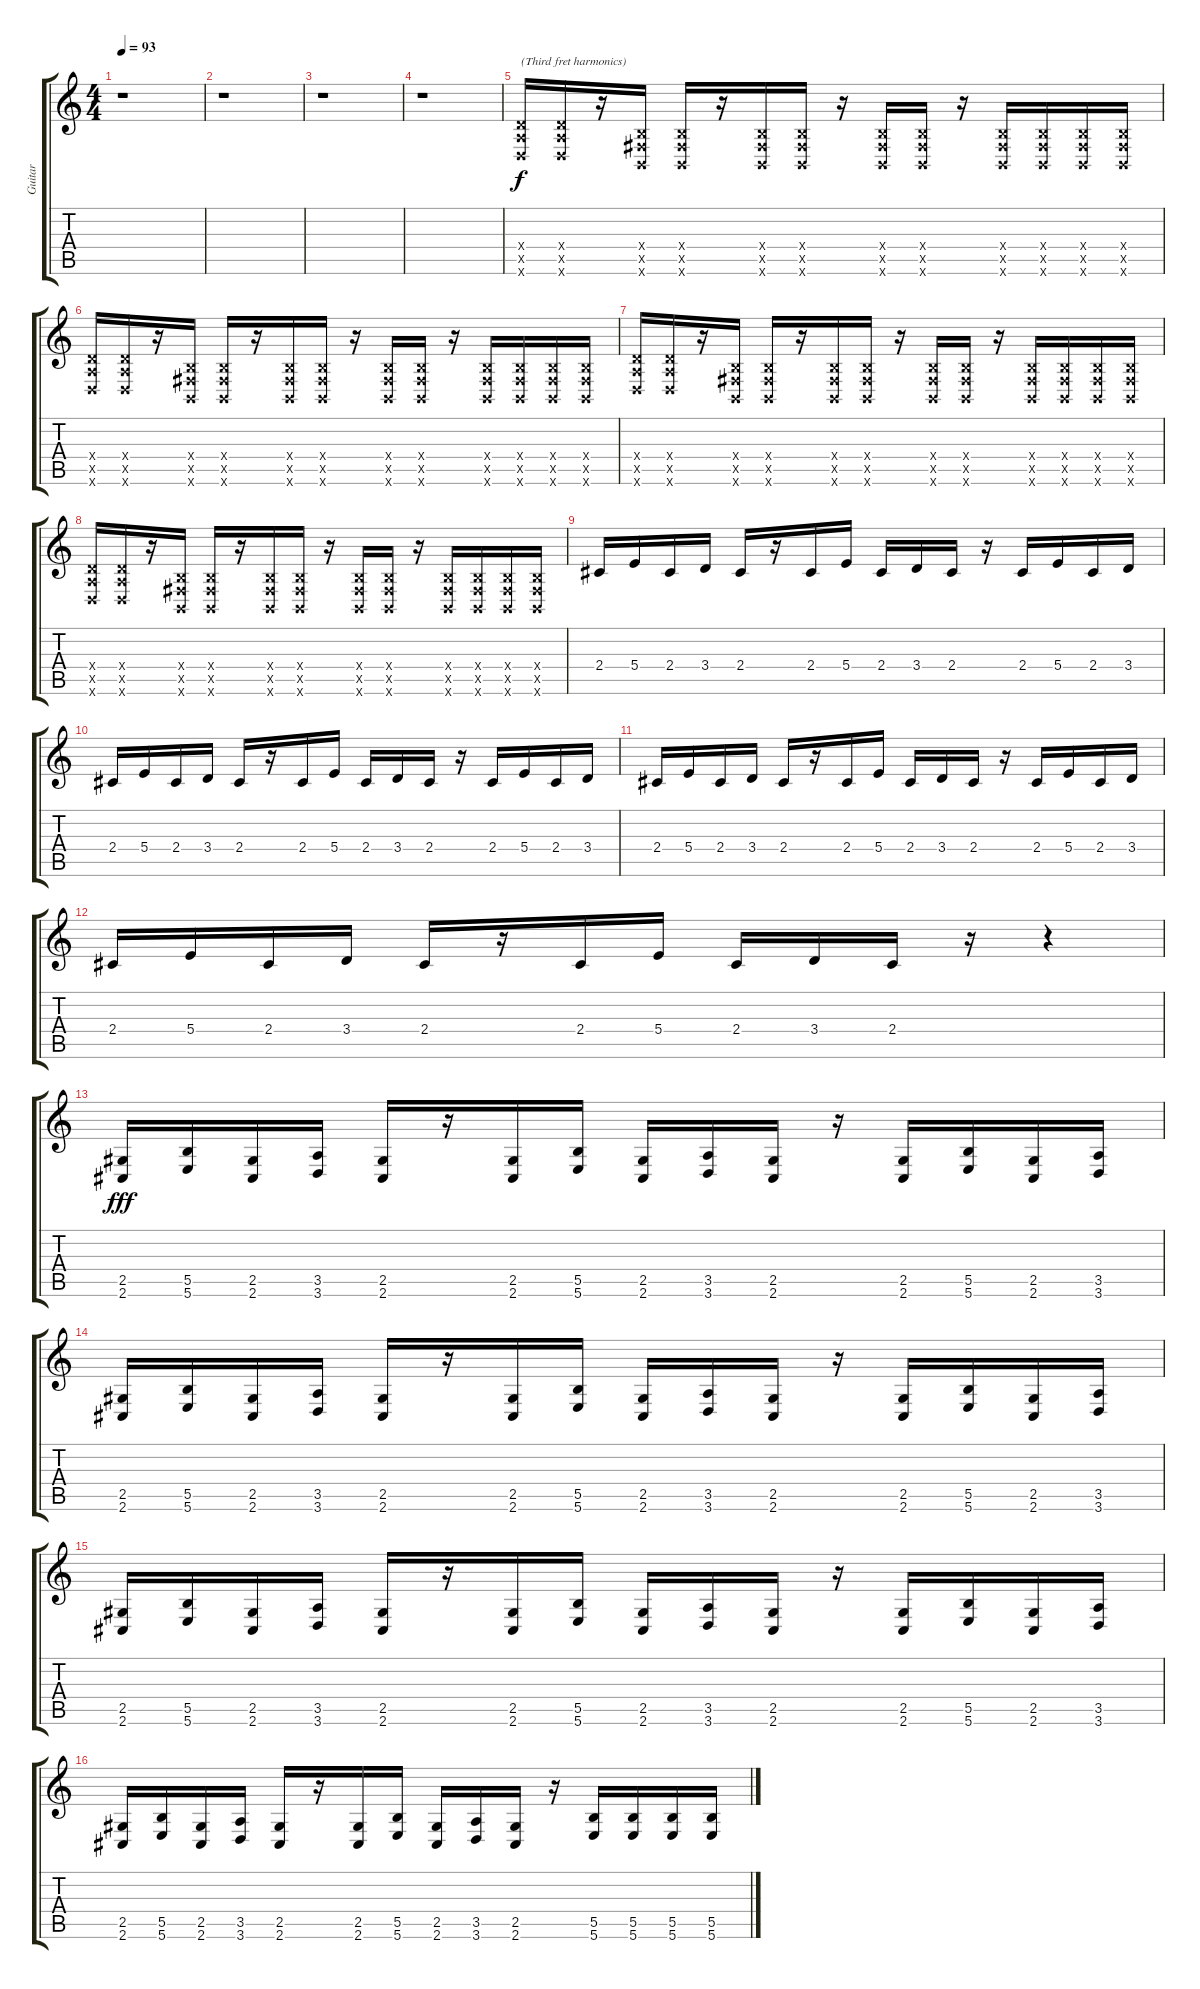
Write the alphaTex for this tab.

\track ("Guitar" "Guitar") {instrument overdrivenguitar}
\staff {score tabs}
\tuning (Db4 Ab3 E3 B2 Gb2 B1) {hide}
\ts (4 4)
\tempo 93
\clef g2
\ks c
r.1{dy f instrument overdrivenguitar} |
r.1 |
r.1 |
r.1 |
(3.4{x} 3.5{x} 3.6{x}).16{txt "(Third fret harmonics)"} (3.4{x} 3.5{x} 3.6{x}).16 r.16 (0.4{x} 0.5{x} 0.6{x}).16 (0.4{x} 0.5{x} 0.6{x}).16 r.16 (0.4{x} 0.5{x} 0.6{x}).16 (0.4{x} 0.5{x} 0.6{x}).16 r.16 (0.4{x} 0.5{x} 0.6{x}).16 (0.4{x} 0.5{x} 0.6{x}).16 r.16 (0.4{x} 0.5{x} 0.6{x}).16 (0.4{x} 0.5{x} 0.6{x}).16 (0.4{x} 0.5{x} 0.6{x}).16 (0.4{x} 0.5{x} 0.6{x}).16 |
(3.4{x} 3.5{x} 3.6{x}).16 (3.4{x} 3.5{x} 3.6{x}).16 r.16 (0.4{x} 0.5{x} 0.6{x}).16 (0.4{x} 0.5{x} 0.6{x}).16 r.16 (0.4{x} 0.5{x} 0.6{x}).16 (0.4{x} 0.5{x} 0.6{x}).16 r.16 (0.4{x} 0.5{x} 0.6{x}).16 (0.4{x} 0.5{x} 0.6{x}).16 r.16 (0.4{x} 0.5{x} 0.6{x}).16 (0.4{x} 0.5{x} 0.6{x}).16 (0.4{x} 0.5{x} 0.6{x}).16 (0.4{x} 0.5{x} 0.6{x}).16 |
(3.4{x} 3.5{x} 3.6{x}).16 (3.4{x} 3.5{x} 3.6{x}).16 r.16 (0.4{x} 0.5{x} 0.6{x}).16 (0.4{x} 0.5{x} 0.6{x}).16 r.16 (0.4{x} 0.5{x} 0.6{x}).16 (0.4{x} 0.5{x} 0.6{x}).16 r.16 (0.4{x} 0.5{x} 0.6{x}).16 (0.4{x} 0.5{x} 0.6{x}).16 r.16 (0.4{x} 0.5{x} 0.6{x}).16 (0.4{x} 0.5{x} 0.6{x}).16 (0.4{x} 0.5{x} 0.6{x}).16 (0.4{x} 0.5{x} 0.6{x}).16 |
(3.4{x} 3.5{x} 3.6{x}).16 (3.4{x} 3.5{x} 3.6{x}).16 r.16 (0.4{x} 0.5{x} 0.6{x}).16 (0.4{x} 0.5{x} 0.6{x}).16 r.16 (0.4{x} 0.5{x} 0.6{x}).16 (0.4{x} 0.5{x} 0.6{x}).16 r.16 (0.4{x} 0.5{x} 0.6{x}).16 (0.4{x} 0.5{x} 0.6{x}).16 r.16 (0.4{x} 0.5{x} 0.6{x}).16 (0.4{x} 0.5{x} 0.6{x}).16 (0.4{x} 0.5{x} 0.6{x}).16 (0.4{x} 0.5{x} 0.6{x}).16 |
2.4.16 5.4.16 2.4.16 3.4.16 2.4.16 r.16 2.4.16 5.4.16 2.4.16 3.4.16 2.4.16 r.16 2.4.16 5.4.16 2.4.16 3.4.16 |
2.4.16 5.4.16 2.4.16 3.4.16 2.4.16 r.16 2.4.16 5.4.16 2.4.16 3.4.16 2.4.16 r.16 2.4.16 5.4.16 2.4.16 3.4.16 |
2.4.16 5.4.16 2.4.16 3.4.16 2.4.16 r.16 2.4.16 5.4.16 2.4.16 3.4.16 2.4.16 r.16 2.4.16 5.4.16 2.4.16 3.4.16 |
2.4.16 5.4.16 2.4.16 3.4.16 2.4.16 r.16 2.4.16 5.4.16 2.4.16 3.4.16 2.4.16 r.16 r.4 |
(2.5 2.6).16{dy fff} (5.5 5.6).16 (2.5 2.6).16 (3.5 3.6).16 (2.5 2.6).16 r.16 (2.5 2.6).16 (5.5 5.6).16 (2.5 2.6).16 (3.5 3.6).16 (2.5 2.6).16 r.16 (2.5 2.6).16 (5.5 5.6).16 (2.5 2.6).16 (3.5 3.6).16 |
(2.5 2.6).16 (5.5 5.6).16 (2.5 2.6).16 (3.5 3.6).16 (2.5 2.6).16 r.16 (2.5 2.6).16 (5.5 5.6).16 (2.5 2.6).16 (3.5 3.6).16 (2.5 2.6).16 r.16 (2.5 2.6).16 (5.5 5.6).16 (2.5 2.6).16 (3.5 3.6).16 |
(2.5 2.6).16 (5.5 5.6).16 (2.5 2.6).16 (3.5 3.6).16 (2.5 2.6).16 r.16 (2.5 2.6).16 (5.5 5.6).16 (2.5 2.6).16 (3.5 3.6).16 (2.5 2.6).16 r.16 (2.5 2.6).16 (5.5 5.6).16 (2.5 2.6).16 (3.5 3.6).16 |
(2.5 2.6).16 (5.5 5.6).16 (2.5 2.6).16 (3.5 3.6).16 (2.5 2.6).16 r.16 (2.5 2.6).16 (5.5 5.6).16 (2.5 2.6).16 (3.5 3.6).16 (2.5 2.6).16 r.16 (5.5 5.6).16 (5.5 5.6).16 (5.5 5.6).16 (5.5 5.6).16
